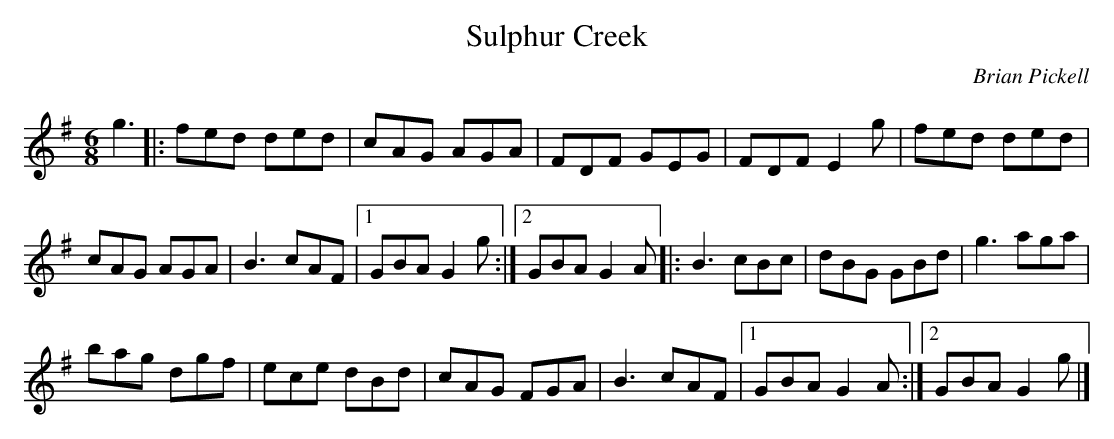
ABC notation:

X:1
T:Sulphur Creek
C:Brian Pickell
M:6/8
L:1/8
K:G
g3 |: fed ded | cAG AGA | FDF GEG | FDF E2g | fed ded |
cAG AGA | B3 cAF |1 GBA G2g :|2 GBA G2 A |: B3 cBc | dBG GBd | g3 aga |
bag dgf | ece dBd | cAG FGA | B3 cAF |1 GBA G2 A :|2 GBA G2 g |]
